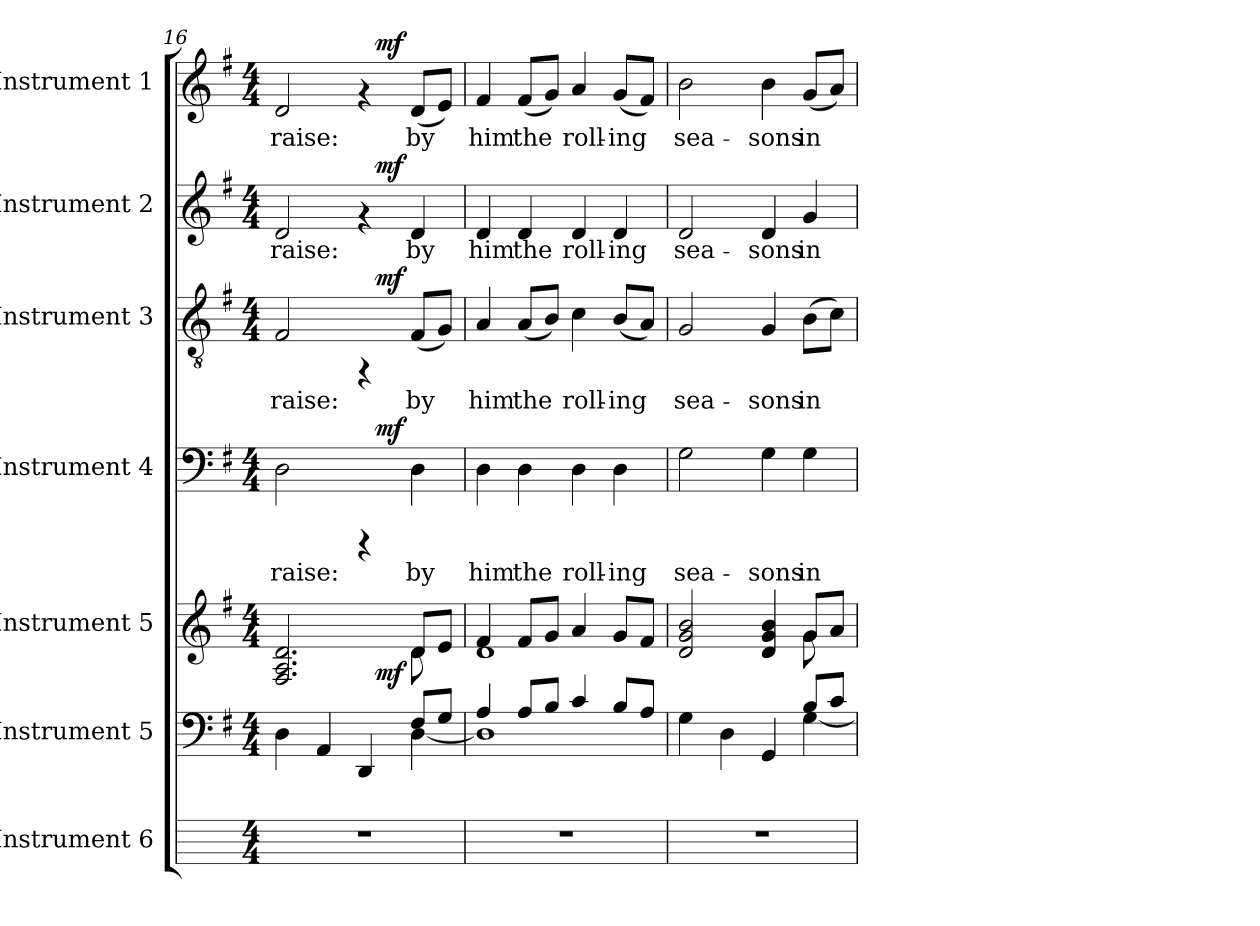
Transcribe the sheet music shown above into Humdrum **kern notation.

**kern	**kern	**kern	**dynam	**kern	**text	**dynam	**kern	**text	**dynam	**kern	**text	**dynam	**kern	**text	**dynam
*part7	*part6	*part5	*part5	*part4	*part4	*part4	*part3	*part3	*part3	*part2	*part2	*part2	*part1	*part1	*part1
*staff7	*staff6	*staff5	*staff5	*staff4	*staff4	*staff4	*staff3	*staff3	*staff3	*staff2	*staff2	*staff2	*staff1	*staff1	*staff1
*I"Instrument 6	*I"Instrument 5	*I"Instrument 5	*	*I"Instrument 4	*	*	*I"Instrument 3	*	*	*I"Instrument 2	*	*	*I"Instrument 1	*	*
*	*clefF4	*clefG2	*	*clefF4	*	*	*clefGv2	*	*	*clefG2	*	*	*clefG2	*	*
*k[]	*k[f#]	*k[f#]	*	*k[f#]	*	*	*k[f#]	*	*	*k[f#]	*	*	*k[f#]	*	*
*C:	*G:	*G:	*	*G:	*	*	*G:	*	*	*G:	*	*	*G:	*	*
*M4/4	*M4/4	*M4/4	*	*M4/4	*	*	*M4/4	*	*	*M4/4	*	*	*M4/4	*	*
=16	=16	=16	=16	=16	=16	=16	=16	=16	=16	=16	=16	=16	=16	=16	=16
*	*^	*^	*	*	*	*	*	*	*	*	*	*	*	*	*
!	!	!	!	!	!	!	!LO:LY:b:cj	!	!	!LO:LY:b:cj	!	!	!LO:LY:b:cj	!	!	!LO:LY:b:cj	!
*	*	*	*	*^	*	*^	*	*	*^	*	*	*^	*	*	*^	*	*
1r	4ryy	4D\	2.A/ 2.F#/ 2.d/	2.ryy	2ryy	.	2D\	2ryy	raise:	.	2F#/	2ryy	raise:	.	2d/	2ryy	raise:	.	2d/	2ryy	raise:	.
.	4AA/	2ryy	.	.	.	.	.	.	.	.	.	.	.	.	.	.	.	.	.	.	.	.
.	4DD/	.	.	.	16ryy	.	4rCCC	16ryy	.	.	4rFF	16ryy	.	.	4rf	16ryy	.	.	4rf	16ryy	.	.
!	!	!	!	!	!	!LO:DY:b	!	!	!	!LO:DY:a	!	!	!	!LO:DY:a	!	!	!	!LO:DY:a	!	!	!	!LO:DY:a
.	.	.	.	.	4..ryy	mf	.	4..ryy	.	mf	.	4..ryy	.	mf	.	4..ryy	.	mf	.	4..ryy	.	mf
!	!	!	!	!	!	!	!	!	!LO:LY:b:cj	!	!	!	!LO:LY:b:cj	!	!	!	!LO:LY:b:cj	!	!	!	!LO:LY:b:cj	!
.	8F#/L	[<4D\	8d/L	8d\L	.	.	4D\	.	by	.	(<8F#/L	.	by	.	4d/	.	by	.	(<8d/L	.	by	.
!	!	!	!	!	!	!	!	!	!	!	!	!	!LO:LY:b:cj	!	!	!	!	!	!	!	!LO:LY:b:cj	!
.	8G/J	.	8e/J	8ryy	.	.	.	.	.	.	8G/J)	.	.	.	.	.	.	.	8e/J)	.	.	.
=17	=17	=17	=17	=17	=17	=17	=17	=17	=17	=17	=17	=17	=17	=17	=17	=17	=17	=17	=17	=17	=17	=17
!	!	!	!	!	!	!	!	!	!LO:LY:b:cj	!	!	!	!LO:LY:b:cj	!	!	!	!LO:LY:b:cj	!	!	!	!LO:LY:b:cj	!
*	*	*	*	*v	*v	*	*	*	*	*	*v	*v	*	*	*v	*v	*	*	*v	*v	*	*
*	*	*	*	*	*	*v	*v	*	*	*	*	*	*	*	*	*	*	*
1r	4A/	1D]	4f#/	1d	.	4D\	him	.	4A/	him	.	4d/	him	.	4f#/	him	.
!	!	!	!	!	!	!	!LO:LY:b:cj	!	!	!LO:LY:b:cj	!	!	!LO:LY:b:cj	!	!	!LO:LY:b:cj	!
.	8A/L	.	8f#/L	.	.	4D\	the	.	(<8A/L	the	.	4d/	the	.	(<8f#/L	the	.
!	!	!	!	!	!	!	!	!	!	!LO:LY:b:cj	!	!	!	!	!	!LO:LY:b:cj	!
.	8B/J	.	8g/J	.	.	.	.	.	8B/J)	.	.	.	.	.	8g/J)	.	.
!	!	!	!	!	!	!	!LO:LY:b:cj	!	!	!LO:LY:b:cj	!	!	!LO:LY:b:cj	!	!	!LO:LY:b:cj	!
.	4c/	.	4a/	.	.	4D\	roll-	.	4c\	roll-	.	4d/	roll-	.	4a/	roll-	.
!	!	!	!	!	!	!	!LO:LY:b:cj	!	!	!LO:LY:b:cj	!	!	!LO:LY:b:cj	!	!	!LO:LY:b:cj	!
.	8B/L	.	8g/L	.	.	4D\	-ing	.	(<8B/L	-ing	.	4d/	-ing	.	(<8g/L	-ing	.
!	!	!	!	!	!	!	!	!	!	!LO:LY:b:cj	!	!	!	!	!	!LO:LY:b:cj	!
.	8A/J	.	8f#/J	.	.	.	.	.	8A/J)	.	.	.	.	.	8f#/J)	.	.
!!LO:LB:g=z
=18	=18	=18	=18	=18	=18	=18	=18	=18	=18	=18	=18	=18	=18	=18	=18	=18	=18
!	!	!	!	!	!	!	!LO:LY:b:cj	!	!	!LO:LY:b:cj	!	!	!LO:LY:b:cj	!	!	!LO:LY:b:cj	!
1r	2ryy	4G\	2g/ 2d/ 2b/	2.ryy	.	2G\	sea-	.	2G/	sea-	.	2d/	sea-	.	2b\	sea-	.
.	.	4D\	.	.	.	.	.	.	.	.	.	.	.	.	.	.	.
!	!	!	!	!	!	!	!LO:LY:b:cj	!	!	!LO:LY:b:cj	!	!	!LO:LY:b:cj	!	!	!LO:LY:b:cj	!
.	4GG/	4ryy	4b/ 4g/ 4d/	.	.	4G\	-sons	.	4G/	-sons	.	4d/	-sons	.	4b\	-sons	.
!	!	!	!	!	!	!	!LO:LY:b:cj	!	!	!LO:LY:b:cj	!	!	!LO:LY:b:cj	!	!	!LO:LY:b:cj	!
.	8B/L	[<4G\	8g/L	8g\L	.	4G\	in	.	(>8B\L	in	.	4g/	in	.	(<8g/L	in	.
!	!	!	!	!	!	!	!	!	!	!LO:LY:b:cj	!	!	!	!	!	!LO:LY:b:cj	!
.	8c/J	.	8a/J	8ryy	.	.	.	.	8c\J)	.	.	.	.	.	8a/J)	.	.
*	*v	*v	*	*	*	*	*	*	*	*	*	*	*	*	*	*	*
*	*	*v	*v	*	*	*	*	*	*	*	*	*	*	*	*	*
=	=	=	=	=	=	=	=	=	=	=	=	=	=	=	=
*-	*-	*-	*-	*-	*-	*-	*-	*-	*-	*-	*-	*-	*-	*-	*-
